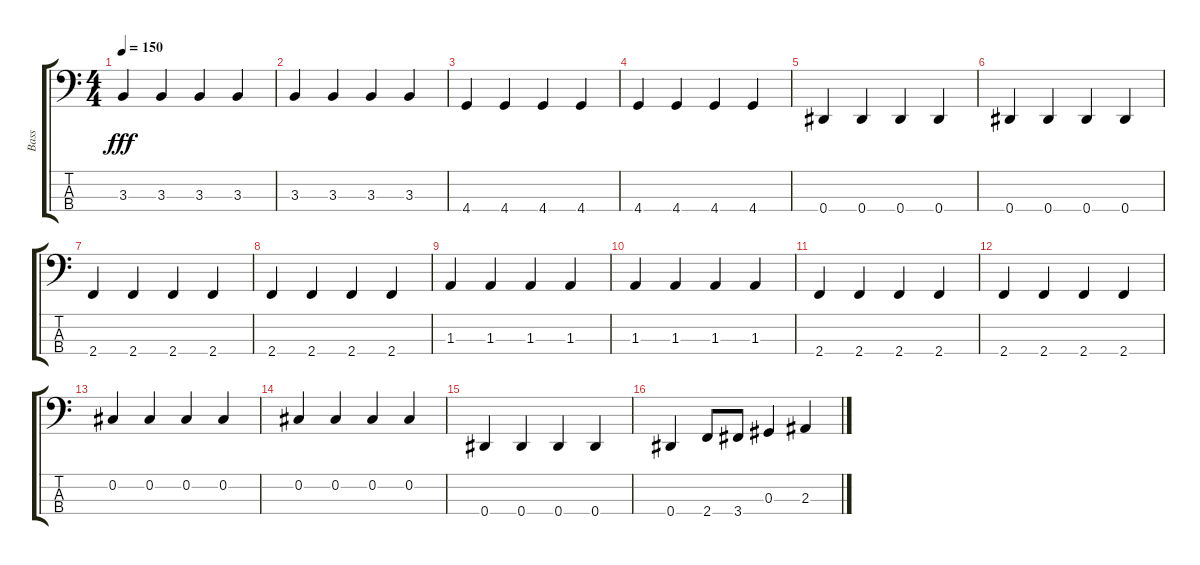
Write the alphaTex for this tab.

\track ("Bass" "Bass") {instrument electricbassfinger}
\staff {score tabs}
\tuning (Gb2 Db2 Ab1 Eb1) {hide}
\ts (4 4)
\tempo 150
\clef f4
\ks c
3.3.4{dy fff} 3.3.4 3.3.4 3.3.4 |
3.3.4 3.3.4 3.3.4 3.3.4 |
4.4.4 4.4.4 4.4.4 4.4.4 |
4.4.4 4.4.4 4.4.4 4.4.4 |
0.4.4 0.4.4 0.4.4 0.4.4 |
0.4.4 0.4.4 0.4.4 0.4.4 |
2.4.4 2.4.4 2.4.4 2.4.4 |
2.4.4 2.4.4 2.4.4 2.4.4 |
1.3.4 1.3.4 1.3.4 1.3.4 |
1.3.4 1.3.4 1.3.4 1.3.4 |
2.4.4 2.4.4 2.4.4 2.4.4 |
2.4.4 2.4.4 2.4.4 2.4.4 |
0.2.4 0.2.4 0.2.4 0.2.4 |
0.2.4 0.2.4 0.2.4 0.2.4 |
0.4.4 0.4.4 0.4.4 0.4.4 |
0.4.4 2.4.8 3.4.8 0.3.4 2.3.4
